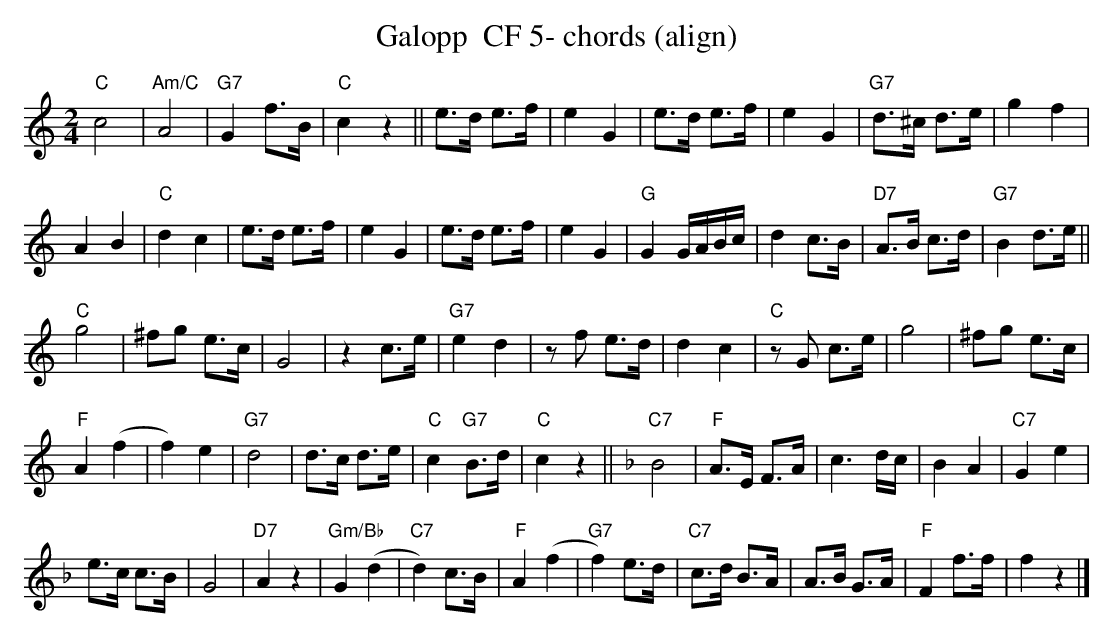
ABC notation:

X:1
T:Galopp  CF 5- chords (align)
M:2/4
L:1/8
K:Cmaj%%MIDI gchordon
"C"c4 | "Am/C"A4 | "G7"G2f>B | "C"c2z2 || e>d e>f | e2G2 | e>d e>f | e2G2 | \
"G7"d>^c d>e | g2f2 |
 A2B2 | "C"d2c2 | e>d e>f | e2G2 | e>d e>f | e2G2 | \
"G"G2G/2A/2B/2c/2 | d2 c>B | "D7"A>B c>d | "G7"B2 d>e ||
 "C"g4 | ^fg e>c | G4 | \
z2c>e | "G7"e2d2 | zf e>d | d2c2 | "C"zG c>e | g4 | ^fg e>c |
 "F"A2 (f2 | f2)e2 | \
"G7"d4 | d>c d>e | "C"c2 "G7"B>d | "C"c2z2 || [K:Fmaj] "C7"B4 | "F"A>E F>A | c3 d/2c/2 | \
B2A2 | "C7"G2e2 |
 e>c c>B | G4 | "D7"A2z2 | "Gm/Bb"G2 (d2 | "C7"d2) c>B | "F"A2 (f2 | \
"G7"f2) e>d | "C7"c>d B>A | A>B G>A | "F"F2 f>f | f2z2 |]
